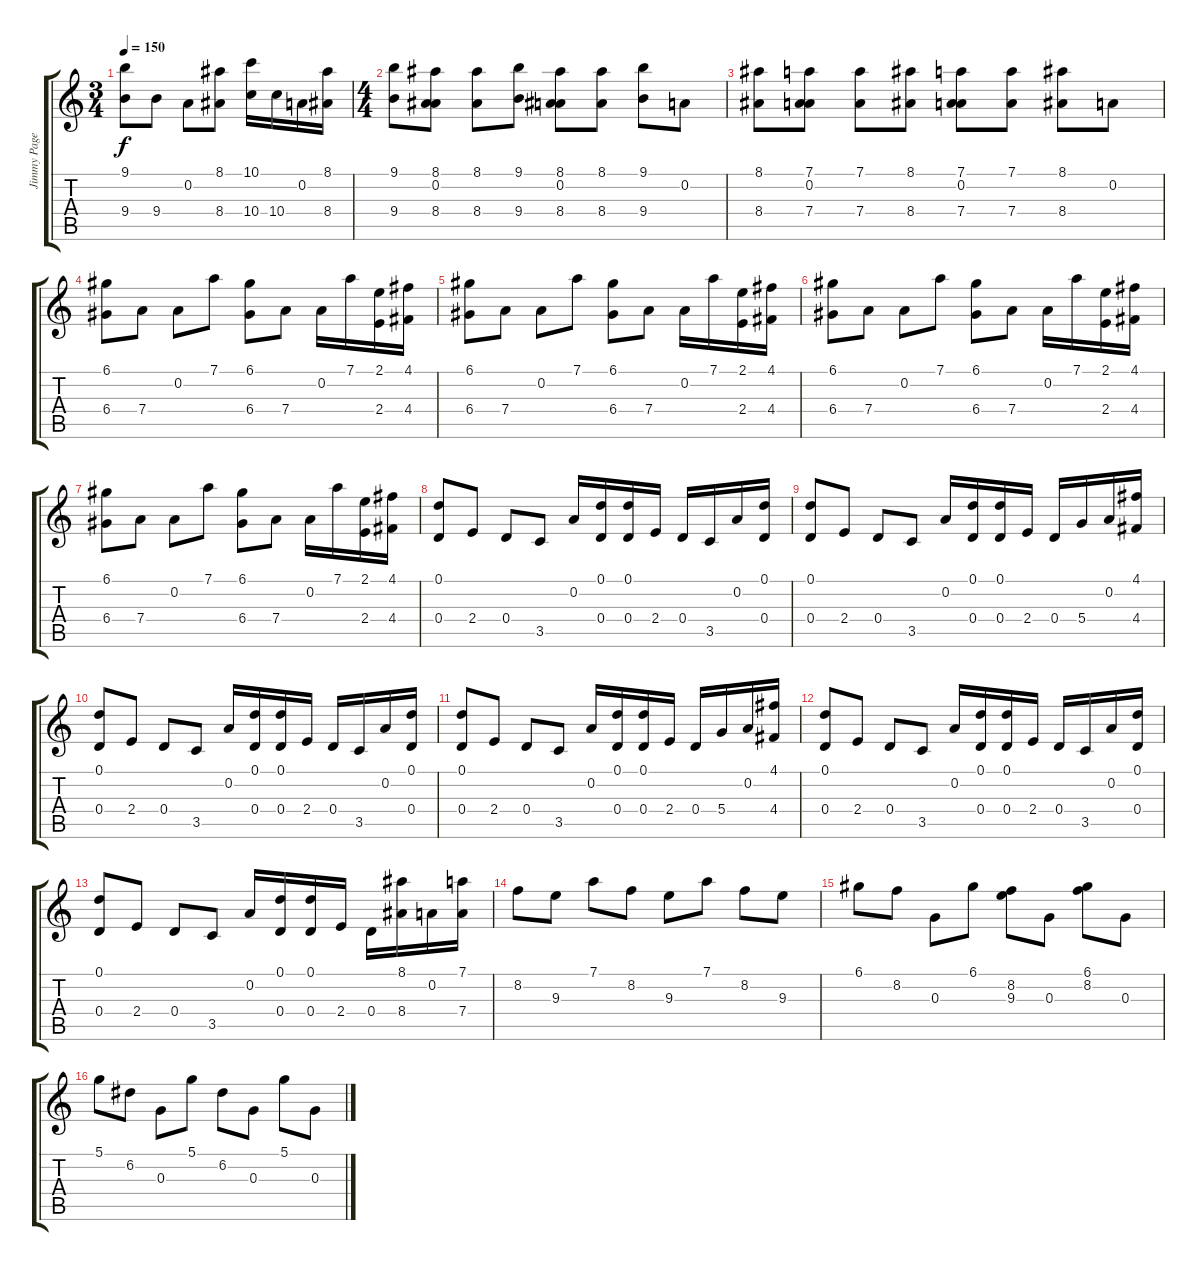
\track ("Jimmy Page - Led Zeppelin" "Jimmy Page") {instrument acousticguitarsteel}
\staff {score tabs}
\tuning (D4 A3 G3 D3 A2 D2) {hide}
\ts (3 4)
\tempo 150
\clef g2
\ks c
(9.1 9.4).8{dy f} 9.4.8 0.2.8 (8.1 8.4).8 (10.1 10.4).16 10.4.16 0.2.16 (8.1 8.4).16 |
\ts (4 4)
(9.1 9.4).8 (8.1 0.2 8.4).8 (8.1 8.4).8 (9.1 9.4).8 (8.1 0.2 8.4).8 (8.1 8.4).8 (9.1 9.4).8 0.2.8 |
(8.1 8.4).8 (7.1 0.2 7.4).8 (7.1 7.4).8 (8.1 8.4).8 (7.1 0.2 7.4).8 (7.1 7.4).8 (8.1 8.4).8 0.2.8 |
(6.1 6.4).8 7.4.8 0.2.8 7.1.8 (6.1 6.4).8 7.4.8 0.2.16 7.1.16 (2.1 2.4).16 (4.1 4.4).16 |
(6.1 6.4).8 7.4.8 0.2.8 7.1.8 (6.1 6.4).8 7.4.8 0.2.16 7.1.16 (2.1 2.4).16 (4.1 4.4).16 |
(6.1 6.4).8 7.4.8 0.2.8 7.1.8 (6.1 6.4).8 7.4.8 0.2.16 7.1.16 (2.1 2.4).16 (4.1 4.4).16 |
(6.1 6.4).8 7.4.8 0.2.8 7.1.8 (6.1 6.4).8 7.4.8 0.2.16 7.1.16 (2.1 2.4).16 (4.1 4.4).16 |
(0.1 0.4).8 2.4.8 0.4.8 3.5.8 0.2.16 (0.1 0.4).16 (0.1 0.4).16 2.4.16 0.4.16 3.5.16 0.2.16 (0.1 0.4).16 |
(0.1 0.4).8 2.4.8 0.4.8 3.5.8 0.2.16 (0.1 0.4).16 (0.1 0.4).16 2.4.16 0.4.16 5.4.16 0.2.16 (4.1 4.4).16 |
(0.1 0.4).8 2.4.8 0.4.8 3.5.8 0.2.16 (0.1 0.4).16 (0.1 0.4).16 2.4.16 0.4.16 3.5.16 0.2.16 (0.1 0.4).16 |
(0.1 0.4).8 2.4.8 0.4.8 3.5.8 0.2.16 (0.1 0.4).16 (0.1 0.4).16 2.4.16 0.4.16 5.4.16 0.2.16 (4.1 4.4).16 |
(0.1 0.4).8 2.4.8 0.4.8 3.5.8 0.2.16 (0.1 0.4).16 (0.1 0.4).16 2.4.16 0.4.16 3.5.16 0.2.16 (0.1 0.4).16 |
(0.1 0.4).8 2.4.8 0.4.8 3.5.8 0.2.16 (0.1 0.4).16 (0.1 0.4).16 2.4.16 0.4.16 (8.1 8.4).16 0.2.16 (7.1 7.4).16 |
8.2.8 9.3.8 7.1.8 8.2.8 9.3.8 7.1.8 8.2.8 9.3.8 |
6.1.8 8.2.8 0.3.8 6.1.8 (8.2 9.3).8 0.3.8 (6.1 8.2).8 0.3.8 |
5.1.8 6.2.8 0.3.8 5.1.8 6.2.8 0.3.8 5.1.8 0.3.8
